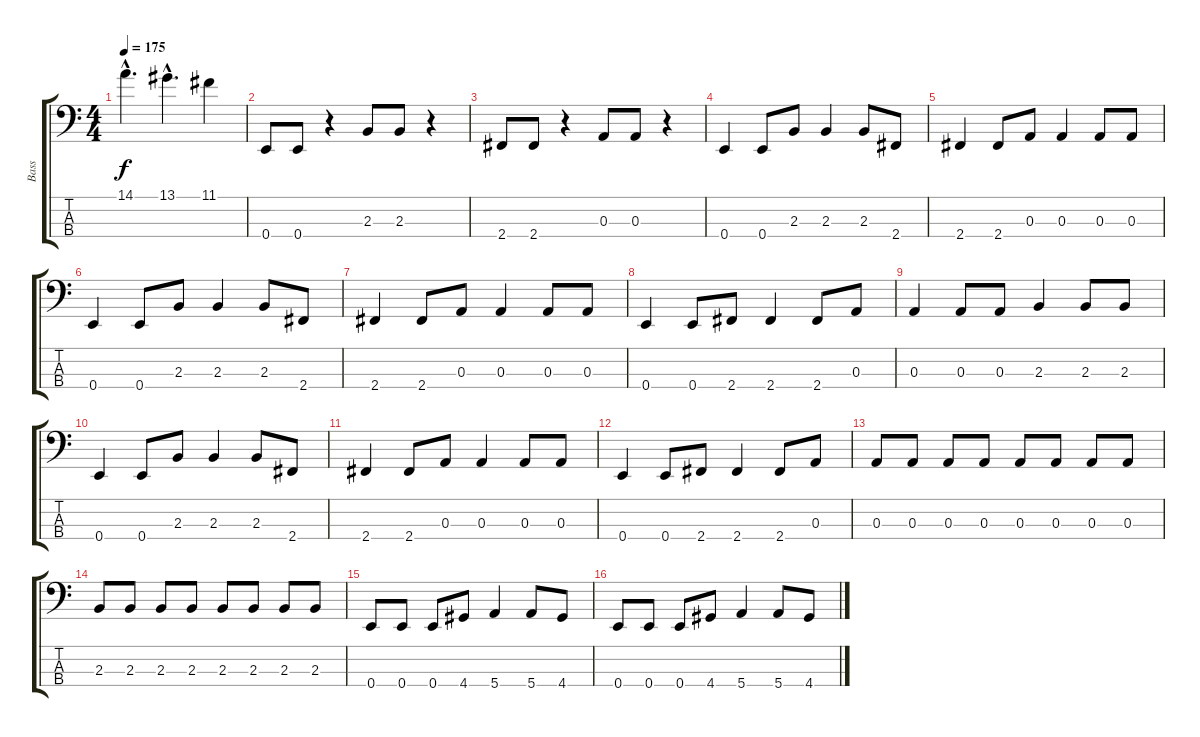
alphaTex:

\track ("Bass" "Bass") {instrument electricbasspick}
\staff {score tabs}
\tuning (G2 D2 A1 E1) {hide}
\ts (4 4)
\tempo 175
\clef f4
\ks c
14.1{hac}.4{d dy f} 13.1{hac}.4{d} 11.1.4 |
0.4.8 0.4.8 r.4 2.3.8 2.3.8 r.4 |
2.4.8 2.4.8 r.4 0.3.8 0.3.8 r.4 |
0.4.4 0.4.8 2.3.8 2.3.4 2.3.8 2.4.8 |
2.4.4 2.4.8 0.3.8 0.3.4 0.3.8 0.3.8 |
0.4.4 0.4.8 2.3.8 2.3.4 2.3.8 2.4.8 |
2.4.4 2.4.8 0.3.8 0.3.4 0.3.8 0.3.8 |
0.4.4 0.4.8 2.4.8 2.4.4 2.4.8 0.3.8 |
0.3.4 0.3.8 0.3.8 2.3.4 2.3.8 2.3.8 |
0.4.4 0.4.8 2.3.8 2.3.4 2.3.8 2.4.8 |
2.4.4 2.4.8 0.3.8 0.3.4 0.3.8 0.3.8 |
0.4.4 0.4.8 2.4.8 2.4.4 2.4.8 0.3.8 |
0.3.8 0.3.8 0.3.8 0.3.8 0.3.8 0.3.8 0.3.8 0.3.8 |
2.3.8 2.3.8 2.3.8 2.3.8 2.3.8 2.3.8 2.3.8 2.3.8 |
0.4.8 0.4.8 0.4.8 4.4.8 5.4.4 5.4.8 4.4.8 |
0.4.8 0.4.8 0.4.8 4.4.8 5.4.4 5.4.8 4.4.8
